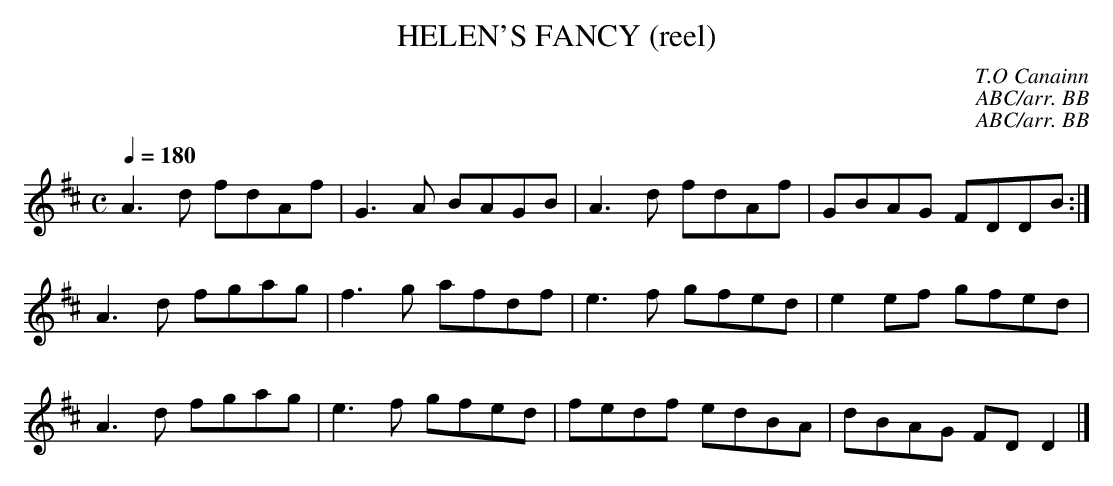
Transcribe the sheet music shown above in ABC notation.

X:1
T:HELEN'S FANCY (reel)
C:T.O Canainn
C:ABC/arr. BB
C:ABC/arr. BB
Q:1/4=180
M:C
K:D
A3d fdAf|G3A BAGB|A3d fdAf|GBAG FDDB:|
A3d fgag|f3g afdf|e3f gfed|e2ef gfed|
A3d fgag|e3f gfed|fedf edBA|dBAG FDD2|]
